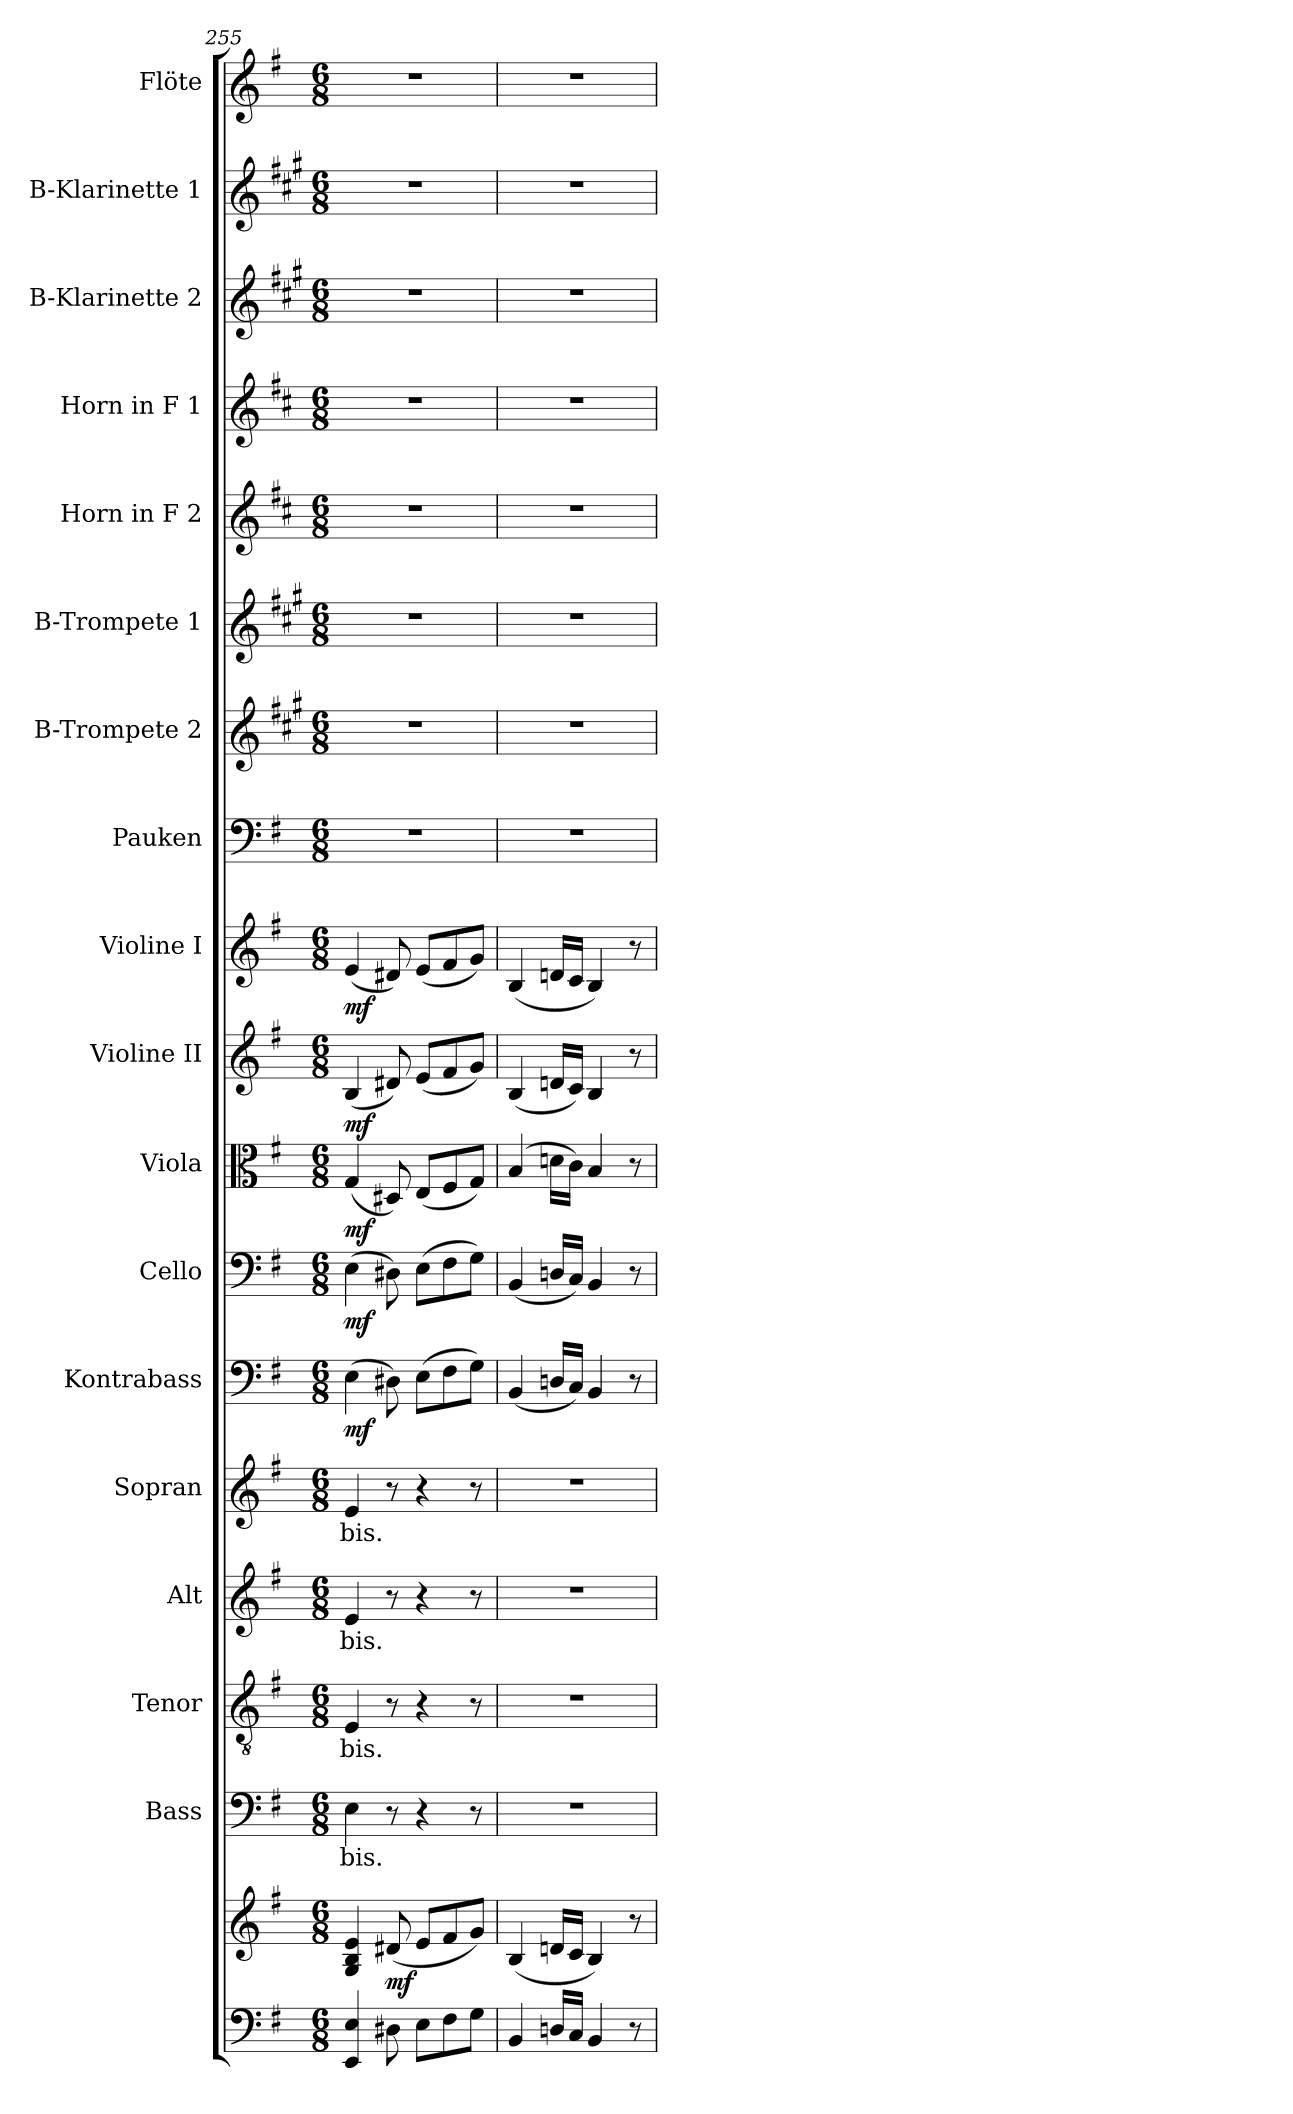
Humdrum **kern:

**kern	**kern	**dynam	**kern	**text	**kern	**text	**kern	**text	**kern	**text	**kern	**dynam	**kern	**dynam	**kern	**dynam	**kern	**dynam	**kern	**dynam	**kern	**kern	**kern	**kern	**kern	**kern	**kern	**kern
*part18	*part18	*part18	*part17	*part17	*part16	*part16	*part15	*part15	*part14	*part14	*part13	*part13	*part12	*part12	*part11	*part11	*part10	*part10	*part9	*part9	*part8	*part7	*part6	*part5	*part4	*part3	*part2	*part1
*staff19	*staff18	*staff18/19	*staff17	*staff17	*staff16	*staff16	*staff15	*staff15	*staff14	*staff14	*staff13	*staff13	*staff12	*staff12	*staff11	*staff11	*staff10	*staff10	*staff9	*staff9	*staff8	*staff7	*staff6	*staff5	*staff4	*staff3	*staff2	*staff1
*	*	*	*I"Bass	*	*I"Tenor	*	*I"Alt	*	*I"Sopran	*	*I"Kontrabass	*	*I"Cello	*	*I"Viola	*	*I"Violine II	*	*I"Violine I	*	*I"Pauken	*I"B-Trompete 2	*I"B-Trompete 1	*I"Horn in F 2	*I"Horn in F 1	*I"B-Klarinette 2	*I"B-Klarinette 1	*I"Flöte
*	*	*	*I'B.	*	*I'T.	*	*I'A.	*	*I'S.	*	*I'Kb.	*	*	*	*I'Vla.	*	*I'Vl. II	*	*I'Vl. I	*	*I'Pk.	*I'Trp. 2	*I'Trp. 1	*	*	*I'Kl. 2	*I'Kl. 1	*I'Fl.
*clefF4	*clefG2	*	*clefF4	*	*clefGv2	*	*clefG2	*	*clefG2	*	*clefF4	*	*clefF4	*	*clefC3	*	*clefG2	*	*clefG2	*	*clefF4	*clefG2	*clefG2	*clefG2	*clefG2	*clefG2	*clefG2	*clefG2
*	*	*	*	*	*	*	*	*	*	*	*ITrd7c12	*	*	*	*	*	*	*	*	*	*	*ITrd1c2	*ITrd1c2	*ITrd4c7	*ITrd4c7	*ITrd1c2	*ITrd1c2	*
*k[f#]	*k[f#]	*	*k[f#]	*	*k[f#]	*	*k[f#]	*	*k[f#]	*	*k[f#]	*	*k[f#]	*	*k[f#]	*	*k[f#]	*	*k[f#]	*	*k[f#]	*k[f#]	*k[f#]	*k[f#]	*k[f#]	*k[f#]	*k[f#]	*k[f#]
*G:	*G:	*	*G:	*	*G:	*	*G:	*	*G:	*	*G:	*	*G:	*	*G:	*	*G:	*	*G:	*	*G:	*G:	*G:	*G:	*G:	*G:	*G:	*G:
*M6/8	*M6/8	*	*M6/8	*	*M6/8	*	*M6/8	*	*M6/8	*	*M6/8	*	*M6/8	*	*M6/8	*	*M6/8	*	*M6/8	*	*M6/8	*M6/8	*M6/8	*M6/8	*M6/8	*M6/8	*M6/8	*M6/8
=255	=255	=255	=255	=255	=255	=255	=255	=255	=255	=255	=255	=255	=255	=255	=255	=255	=255	=255	=255	=255	=255	=255	=255	=255	=255	=255	=255	=255
!	!	!	!	!LO:LY:b	!	!LO:LY:b	!	!LO:LY:b	!	!LO:LY:b	!	!LO:DY:b	!	!LO:DY:b	!	!LO:DY:b	!	!LO:DY:b	!	!LO:DY:b	!	!	!	!	!	!	!	!
4EE/ 4E/	4G/ 4B/ 4e/	.	4E\	-bis.	4E/	-bis.	4e/	-bis.	4e/	-bis.	(>4EE\	mf	(>4E\	mf	(<4G/	mf	(<4B/	mf	(<4e/	mf	2.r	2.r	2.r	2.r	2.r	2.r	2.r	2.r
!	!	!LO:DY:b	!	!	!	!	!	!	!	!	!	!	!	!	!	!	!	!	!	!	!	!	!	!	!	!	!	!
8D#X\	(<8d#X/	mf	8r	.	8r	.	8r	.	8r	.	8DD#X\)	.	8D#X\)	.	8D#X/)	.	8d#X/)	.	8d#X/)	.	.	.	.	.	.	.	.	.
8E\L	8e/L	.	4r	.	4r	.	4r	.	4r	.	(>8EE\L	.	(>8E\L	.	(<8E/L	.	(<8e/L	.	(<8e/L	.	.	.	.	.	.	.	.	.
8F#\	8f#/	.	.	.	.	.	.	.	.	.	8FF#\	.	8F#\	.	8F#/	.	8f#/	.	8f#/	.	.	.	.	.	.	.	.	.
8G\J	8g/J)	.	8r	.	8r	.	8r	.	8r	.	8GG\J)	.	8G\J)	.	8G/J)	.	8g/J)	.	8g/J)	.	.	.	.	.	.	.	.	.
=256	=256	=256	=256	=256	=256	=256	=256	=256	=256	=256	=256	=256	=256	=256	=256	=256	=256	=256	=256	=256	=256	=256	=256	=256	=256	=256	=256	=256
4BB/	(<4B/	.	2.r	.	2.r	.	2.r	.	2.r	.	(<4BBB/	.	(<4BB/	.	(4B/	.	(<4B/	.	(<4B/	.	2.r	2.r	2.r	2.r	2.r	2.r	2.r	2.r
16Dn/LL	16dn/LL	.	.	.	.	.	.	.	.	.	16DDn/LL	.	16Dn/LL	.	16dn\LL	.	16dn/LL	.	16dn/LL	.	.	.	.	.	.	.	.	.
16C/JJ	16c/JJ	.	.	.	.	.	.	.	.	.	16CC/JJ)	.	16C/JJ)	.	16c\JJ)	.	16c/JJ)	.	16c/JJ	.	.	.	.	.	.	.	.	.
4BB/	4B/)	.	.	.	.	.	.	.	.	.	4BBB/	.	4BB/	.	4B/	.	4B/	.	4B/)	.	.	.	.	.	.	.	.	.
8r	8r	.	.	.	.	.	.	.	.	.	8r	.	8r	.	8r	.	8r	.	8r	.	.	.	.	.	.	.	.	.
=	=	=	=	=	=	=	=	=	=	=	=	=	=	=	=	=	=	=	=	=	=	=	=	=	=	=	=	=
*-	*-	*-	*-	*-	*-	*-	*-	*-	*-	*-	*-	*-	*-	*-	*-	*-	*-	*-	*-	*-	*-	*-	*-	*-	*-	*-	*-	*-
